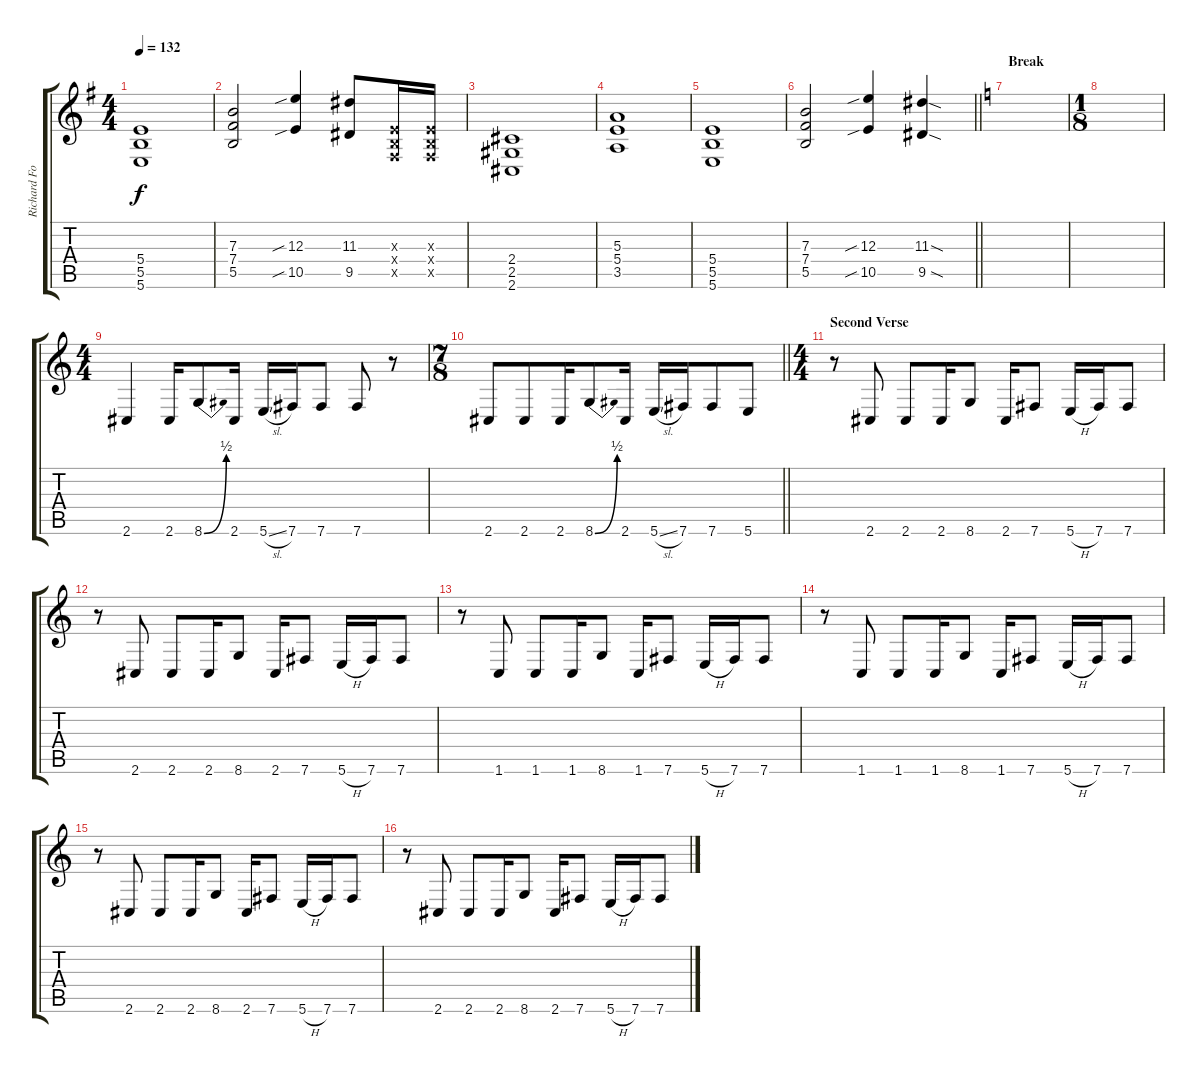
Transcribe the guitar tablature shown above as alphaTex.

\track ("Richard Fortus" "Richard Fo") {instrument overdrivenguitar}
\staff {score tabs}
\tuning (Db4 Ab3 E3 B2 Gb2 B1) {hide}
\ts (4 4)
\tempo 132
\clef g2
\ks g
(5.4 5.5 5.6).1{dy f} |
(7.3 7.4 5.5).2 (12.3{sib} 10.5{sib}).4 (11.3 9.5).8 (0.3{x} 0.4{x} 0.5{x}).16 (0.3{x} 0.4{x} 0.5{x}).16 |
(2.4 2.5 2.6).1 |
(5.3 5.4 3.5).1 |
(5.4 5.5 5.6).1 |
\barLineRight lightlight
(7.3 7.4 5.5).2 (12.3{sib} 10.5{sib}).4 (11.3{sod} 9.5{sod}).4 |
\section ("" "Break")
\ks c
|
\ts (1 8)
|
\ts (4 4)
2.6.4 2.6.16 8.6{be (bend 0 0 60 2)}.8 2.6.16 5.6{sl}.16 7.6.16 7.6.8 7.6.8 r.8 |
\ts (7 8)
\barLineRight lightlight
2.6.8 2.6.8 2.6.16 8.6{be (bend 0 0 60 2)}.8 2.6.16 5.6{sl}.16 7.6.16 7.6.8 5.6.8 |
\ts (4 4)
\section ("" "Second Verse")
r.8 2.6.8 2.6.8 2.6.16 8.6.8 2.6.16 7.6.8 5.6{h}.16 7.6.16 7.6.8 |
r.8 2.6.8 2.6.8 2.6.16 8.6.8 2.6.16 7.6.8 5.6{h}.16 7.6.16 7.6.8 |
r.8 1.6.8 1.6.8 1.6.16 8.6.8 1.6.16 7.6.8 5.6{h}.16 7.6.16 7.6.8 |
r.8 1.6.8 1.6.8 1.6.16 8.6.8 1.6.16 7.6.8 5.6{h}.16 7.6.16 7.6.8 |
r.8 2.6.8 2.6.8 2.6.16 8.6.8 2.6.16 7.6.8 5.6{h}.16 7.6.16 7.6.8 |
r.8 2.6.8 2.6.8 2.6.16 8.6.8 2.6.16 7.6.8 5.6{h}.16 7.6.16 7.6.8
